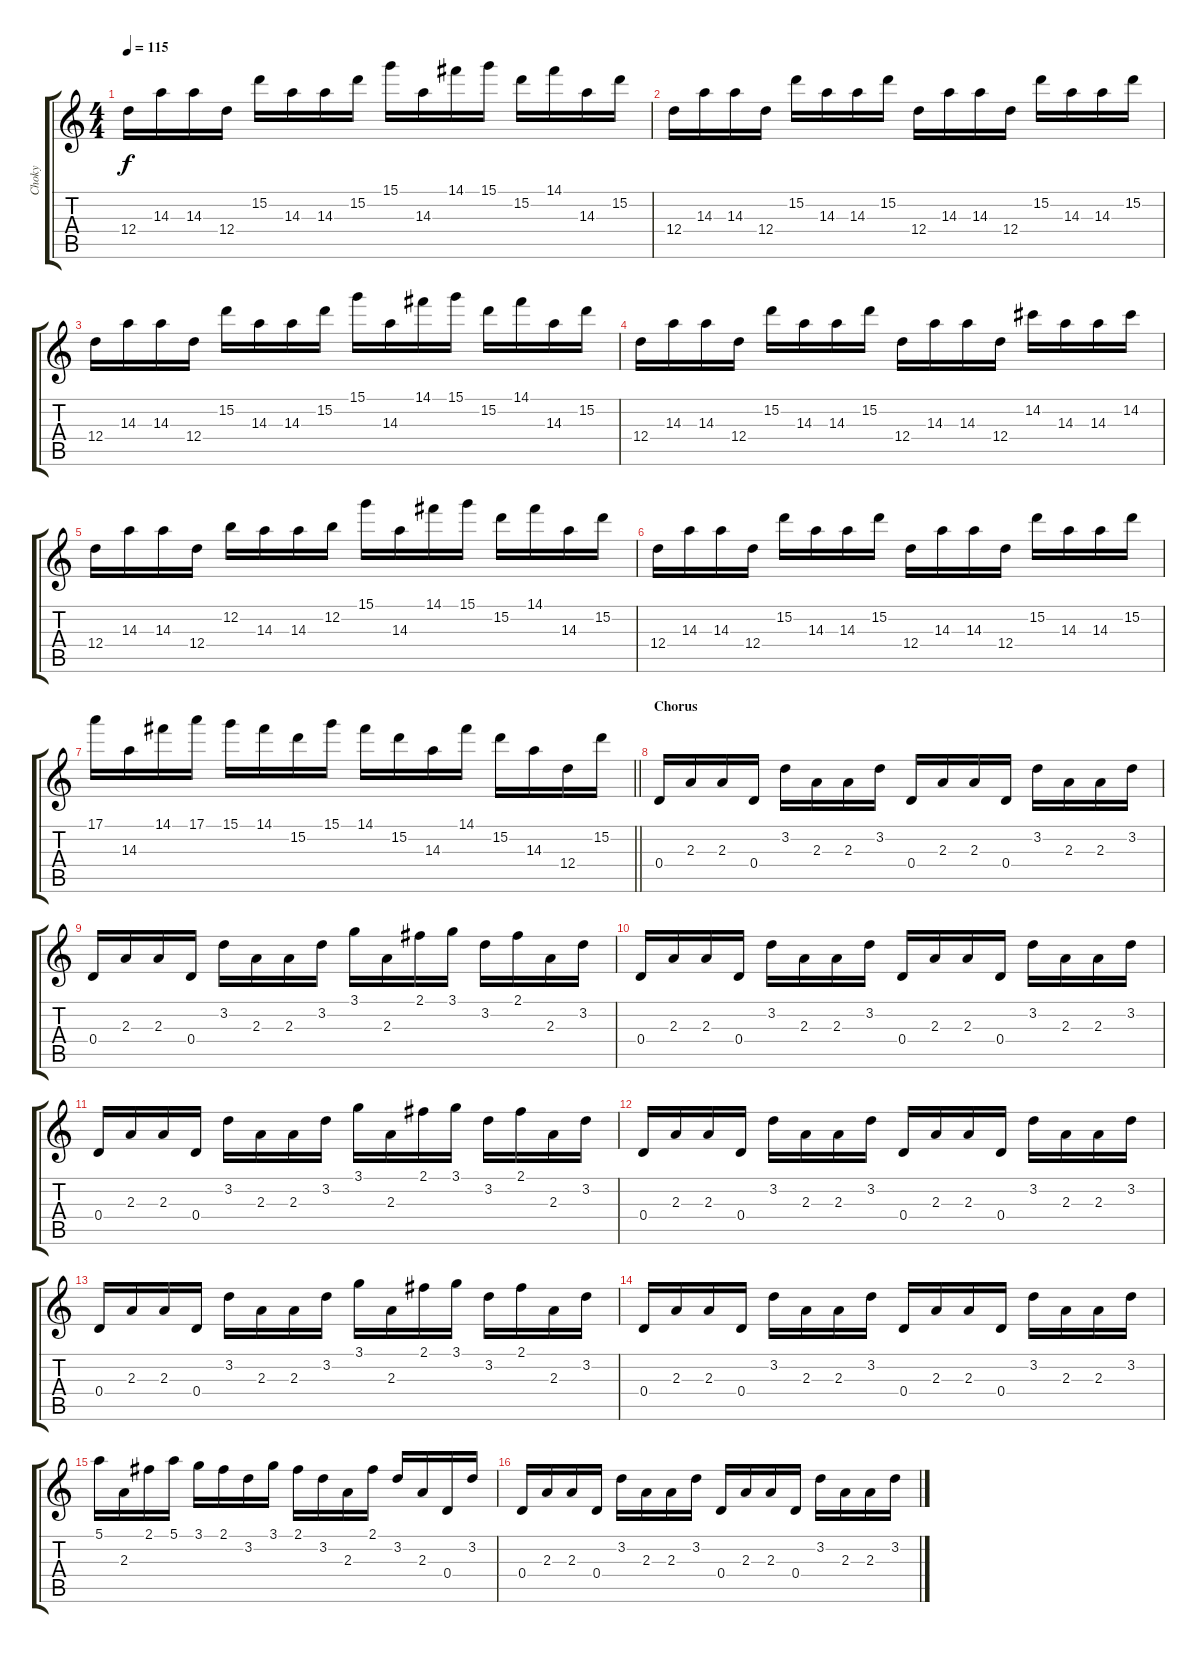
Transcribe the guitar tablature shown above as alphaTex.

\track ("Choky" "Choky") {instrument distortionguitar}
\staff {score tabs}
\tuning (E4 B3 G3 D3 A2 E2) {hide}
\ts (4 4)
\tempo 115
\clef g2
\ks c
12.4.16{dy f} 14.3.16 14.3.16 12.4.16 15.2.16 14.3.16 14.3.16 15.2.16 15.1.16 14.3.16 14.1.16 15.1.16 15.2.16 14.1.16 14.3.16 15.2.16 |
12.4.16 14.3.16 14.3.16 12.4.16 15.2.16 14.3.16 14.3.16 15.2.16 12.4.16 14.3.16 14.3.16 12.4.16 15.2.16 14.3.16 14.3.16 15.2.16 |
12.4.16 14.3.16 14.3.16 12.4.16 15.2.16 14.3.16 14.3.16 15.2.16 15.1.16 14.3.16 14.1.16 15.1.16 15.2.16 14.1.16 14.3.16 15.2.16 |
12.4.16 14.3.16 14.3.16 12.4.16 15.2.16 14.3.16 14.3.16 15.2.16 12.4.16 14.3.16 14.3.16 12.4.16 14.2.16 14.3.16 14.3.16 14.2.16 |
12.4.16 14.3.16 14.3.16 12.4.16 12.2.16 14.3.16 14.3.16 12.2.16 15.1.16 14.3.16 14.1.16 15.1.16 15.2.16 14.1.16 14.3.16 15.2.16 |
12.4.16 14.3.16 14.3.16 12.4.16 15.2.16 14.3.16 14.3.16 15.2.16 12.4.16 14.3.16 14.3.16 12.4.16 15.2.16 14.3.16 14.3.16 15.2.16 |
\barLineRight lightlight
17.1.16 14.3.16 14.1.16 17.1.16 15.1.16 14.1.16 15.2.16 15.1.16 14.1.16 15.2.16 14.3.16 14.1.16 15.2.16 14.3.16 12.4.16 15.2.16 |
\section ("" "Chorus")
0.4.16 2.3.16 2.3.16 0.4.16 3.2.16 2.3.16 2.3.16 3.2.16 0.4.16 2.3.16 2.3.16 0.4.16 3.2.16 2.3.16 2.3.16 3.2.16 |
0.4.16 2.3.16 2.3.16 0.4.16 3.2.16 2.3.16 2.3.16 3.2.16 3.1.16 2.3.16 2.1.16 3.1.16 3.2.16 2.1.16 2.3.16 3.2.16 |
0.4.16 2.3.16 2.3.16 0.4.16 3.2.16 2.3.16 2.3.16 3.2.16 0.4.16 2.3.16 2.3.16 0.4.16 3.2.16 2.3.16 2.3.16 3.2.16 |
0.4.16 2.3.16 2.3.16 0.4.16 3.2.16 2.3.16 2.3.16 3.2.16 3.1.16 2.3.16 2.1.16 3.1.16 3.2.16 2.1.16 2.3.16 3.2.16 |
0.4.16 2.3.16 2.3.16 0.4.16 3.2.16 2.3.16 2.3.16 3.2.16 0.4.16 2.3.16 2.3.16 0.4.16 3.2.16 2.3.16 2.3.16 3.2.16 |
0.4.16 2.3.16 2.3.16 0.4.16 3.2.16 2.3.16 2.3.16 3.2.16 3.1.16 2.3.16 2.1.16 3.1.16 3.2.16 2.1.16 2.3.16 3.2.16 |
0.4.16 2.3.16 2.3.16 0.4.16 3.2.16 2.3.16 2.3.16 3.2.16 0.4.16 2.3.16 2.3.16 0.4.16 3.2.16 2.3.16 2.3.16 3.2.16 |
5.1.16 2.3.16 2.1.16 5.1.16 3.1.16 2.1.16 3.2.16 3.1.16 2.1.16 3.2.16 2.3.16 2.1.16 3.2.16 2.3.16 0.4.16 3.2.16 |
0.4.16 2.3.16 2.3.16 0.4.16 3.2.16 2.3.16 2.3.16 3.2.16 0.4.16 2.3.16 2.3.16 0.4.16 3.2.16 2.3.16 2.3.16 3.2.16
